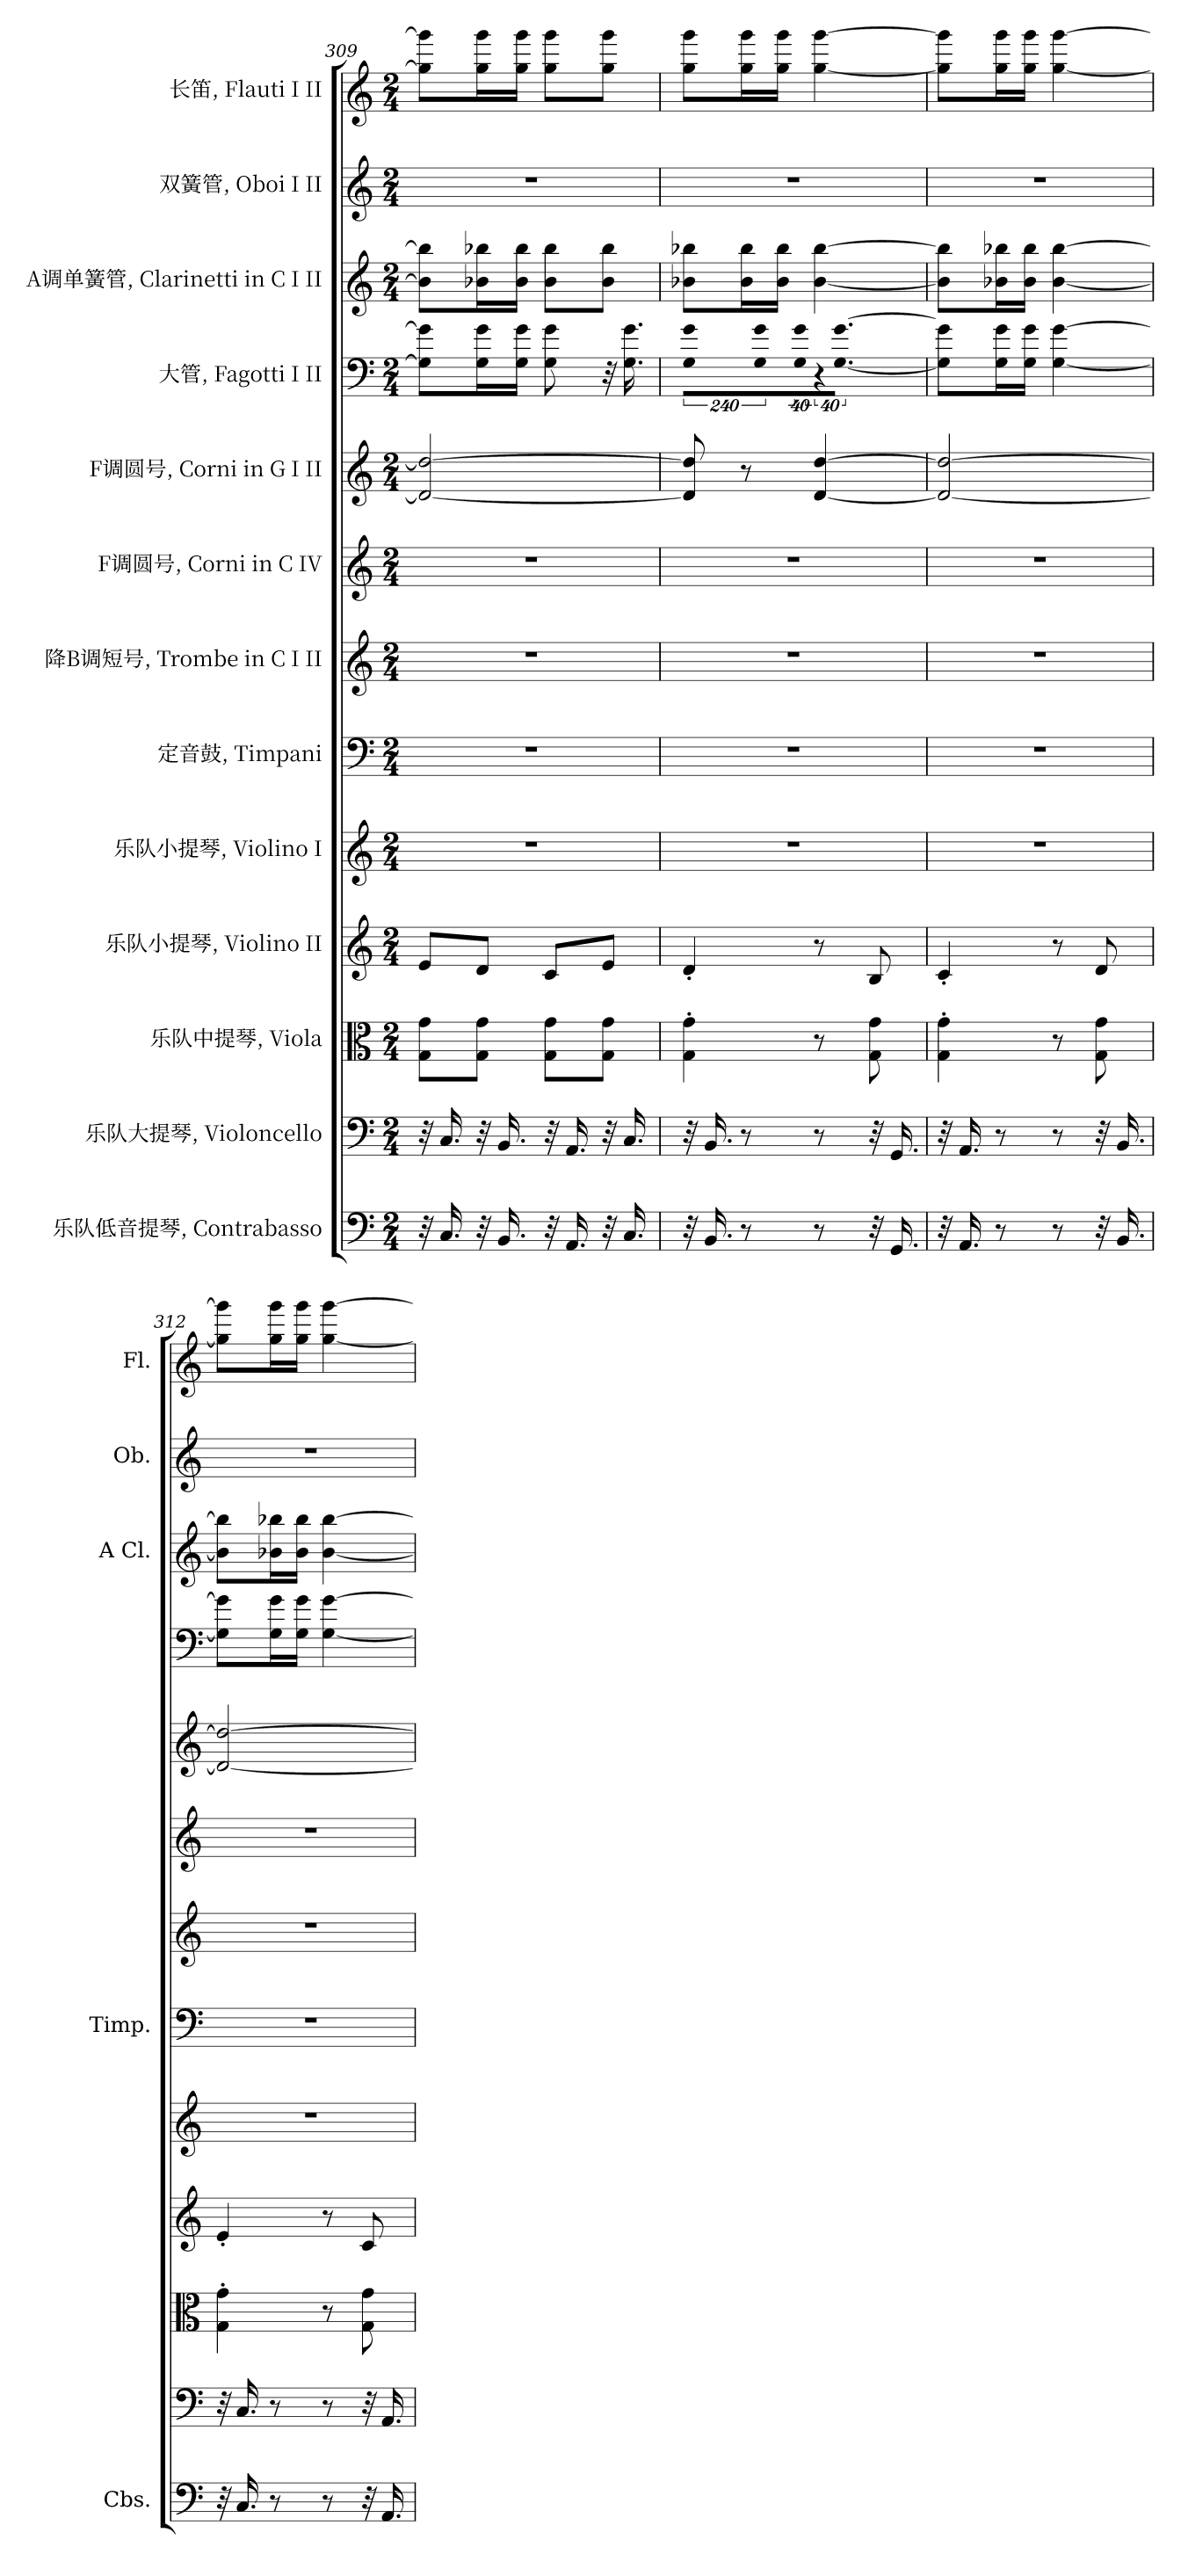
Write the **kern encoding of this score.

**kern	**kern	**kern	**kern	**kern	**kern	**kern	**kern	**kern	**kern	**kern	**kern	**kern
*part13	*part12	*part11	*part10	*part9	*part8	*part7	*part6	*part5	*part4	*part3	*part2	*part1
*staff13	*staff12	*staff11	*staff10	*staff9	*staff8	*staff7	*staff6	*staff5	*staff4	*staff3	*staff2	*staff1
*I"乐队低音提琴, Contrabasso	*I"乐队大提琴, Violoncello	*I"乐队中提琴, Viola	*I"乐队小提琴, Violino II	*I"乐队小提琴, Violino I	*I"定音鼓, Timpani	*I"降B调短号, Trombe in C I II	*I"F调圆号, Corni in C IV	*I"F调圆号, Corni in G I II	*I"大管, Fagotti I II	*I"A调单簧管, Clarinetti in C I II	*I"双簧管, Oboi I II	*I"长笛, Flauti I II
*I'Cbs.	*	*	*	*	*I'Timp.	*	*	*	*	*I'A Cl.	*I'Ob.	*I'Fl.
*clefF4	*clefF4	*clefC3	*clefG2	*clefG2	*clefF4	*clefG2	*clefG2	*clefG2	*clefF4	*clefG2	*clefG2	*clefG2
*ITrd7c12	*	*	*	*	*	*ITrd1c2	*ITrd4c7	*ITrd4c7	*	*ITrd2c3	*	*
*k[]	*k[]	*k[]	*k[]	*k[]	*k[]	*k[b-e-]	*k[b-]	*k[b-]	*k[]	*k[f#c#g#]	*k[]	*k[]
*M2/4	*M2/4	*M2/4	*M2/4	*M2/4	*M2/4	*M2/4	*M2/4	*M2/4	*M2/4	*M2/4	*M2/4	*M2/4
*MM125	*MM125	*MM125	*MM125	*MM125	*MM125	*MM125	*MM125	*MM125	*MM125	*MM125	*MM125	*MM125
=309	=309	=309	=309	=309	=309	=309	=309	=309	=309	=309	=309	=309
32r	32r	8G\ 8g\L	8e/L	2r	2r	2r	2r	2G/_ 2g/_	8G\] 8g\]L	8g\] 8gg\]L	2r	8gg\] 8ggg\]L
16.CC/	16.C/	.	.	.	.	.	.	.	.	.	.	.
32r	32r	8G\ 8g\J	8d/J	.	.	.	.	.	16G\ 16g\L	16gn\ 16ggn\L	.	16gg\ 16ggg\L
16.BBB/	16.BB/	.	.	.	.	.	.	.	.	.	.	.
.	.	.	.	.	.	.	.	.	16G\ 16g\JJ	16g\ 16gg\JJ	.	16gg\ 16ggg\JJ
*	*	*	*	*	*	*	*	*	*	*	*	*MM134
32r	32r	8G\ 8g\L	8c/L	.	.	.	.	.	8G\ 8g\	8g\ 8gg\L	.	8gg\ 8ggg\L
16.AAA/	16.AA/	.	.	.	.	.	.	.	.	.	.	.
32r	32r	8G\ 8g\J	8e/J	.	.	.	.	.	32r	8g\ 8gg\J	.	8gg\ 8ggg\J
16.CC/	16.C/	.	.	.	.	.	.	.	16.G\ 16.g\	.	.	.
=310	=310	=310	=310	=310	=310	=310	=310	=310	=310	=310	=310	=310
*	*	*	*	*	*	*	*	*	*	*	*	*MM125
!	!	!	!	!	!	!	!	!	!LO:N:vis=8	!	!	!
32r	32r	4G\' 4g\'	4d'/	2r	2r	2r	2r	8G/] 8g/]	960%137G\ 960%137g\L	8gn\ 8ggn\L	2r	8gg\ 8ggg\L
16.BBB/	16.BB/	.	.	.	.	.	.	.	.	.	.	.
8r	8r	.	.	.	.	.	.	8r	.	16g\ 16gg\L	.	16gg\ 16ggg\L
!	!	!	!	!	!	!	!	!	!LO:N:vis=16	!	!	!
.	.	.	.	.	.	.	.	.	1920%137G\ 1920%137g\L	.	.	.
.	.	.	.	.	.	.	.	.	.	16g\ 16gg\JJ	.	16gg\ 16ggg\JJ
!	!	!	!	!	!	!	!	!	!LO:N:vis=32	!	!	!
.	.	.	.	.	.	.	.	.	640%23G\ 640%23g\JJk	.	.	.
*	*	*	*	*	*	*	*	*	*	*	*	*MM134
!	!	!	!	!	!	!	!	!	!LO:N:vis=32	!	!	!
8r	8r	8r	8r	.	.	.	.	[4G/ [4g/	640%23r	[4g\ [4gg\	.	[4gg\ [4ggg\
!	!	!	!	!	!	!	!	!	!LO:N:vis=4.	!	!	!
.	.	.	.	.	.	.	.	.	[640%137G\ [640%137g\	.	.	.
32r	32r	8G\ 8g\	8B/	.	.	.	.	.	.	.	.	.
16.GGG/	16.GG/	.	.	.	.	.	.	.	.	.	.	.
=311	=311	=311	=311	=311	=311	=311	=311	=311	=311	=311	=311	=311
*	*	*	*	*	*	*	*	*	*	*	*	*MM125
32r	32r	4G\' 4g\'	4c'/	2r	2r	2r	2r	2G/_ 2g/_	8G\] 8g\]L	8g\] 8gg\]L	2r	8gg\] 8ggg\]L
16.AAA/	16.AA/	.	.	.	.	.	.	.	.	.	.	.
8r	8r	.	.	.	.	.	.	.	16G\ 16g\L	16gn\ 16ggn\L	.	16gg\ 16ggg\L
.	.	.	.	.	.	.	.	.	16G\ 16g\JJ	16g\ 16gg\JJ	.	16gg\ 16ggg\JJ
*	*	*	*	*	*	*	*	*	*	*	*	*MM134
8r	8r	8r	8r	.	.	.	.	.	[4G\ [4g\	[4g\ [4gg\	.	[4gg\ [4ggg\
32r	32r	8G\ 8g\	8d/	.	.	.	.	.	.	.	.	.
16.BBB/	16.BB/	.	.	.	.	.	.	.	.	.	.	.
!!LO:PB:g=z
=312	=312	=312	=312	=312	=312	=312	=312	=312	=312	=312	=312	=312
*	*	*	*	*	*	*	*	*	*	*	*	*MM125
32r	32r	4G\' 4g\'	4e'/	2r	2r	2r	2r	2G/_ 2g/_	8G\] 8g\]L	8g\] 8gg\]L	2r	8gg\] 8ggg\]L
16.CC/	16.C/	.	.	.	.	.	.	.	.	.	.	.
8r	8r	.	.	.	.	.	.	.	16G\ 16g\L	16gn\ 16ggn\L	.	16gg\ 16ggg\L
.	.	.	.	.	.	.	.	.	16G\ 16g\JJ	16g\ 16gg\JJ	.	16gg\ 16ggg\JJ
*	*	*	*	*	*	*	*	*	*	*	*	*MM134
8r	8r	8r	8r	.	.	.	.	.	[4G\ [4g\	[4g\ [4gg\	.	[4gg\ [4ggg\
32r	32r	8G\ 8g\	8c/	.	.	.	.	.	.	.	.	.
16.AAA/	16.AA/	.	.	.	.	.	.	.	.	.	.	.
=	=	=	=	=	=	=	=	=	=	=	=	=
*-	*-	*-	*-	*-	*-	*-	*-	*-	*-	*-	*-	*-
